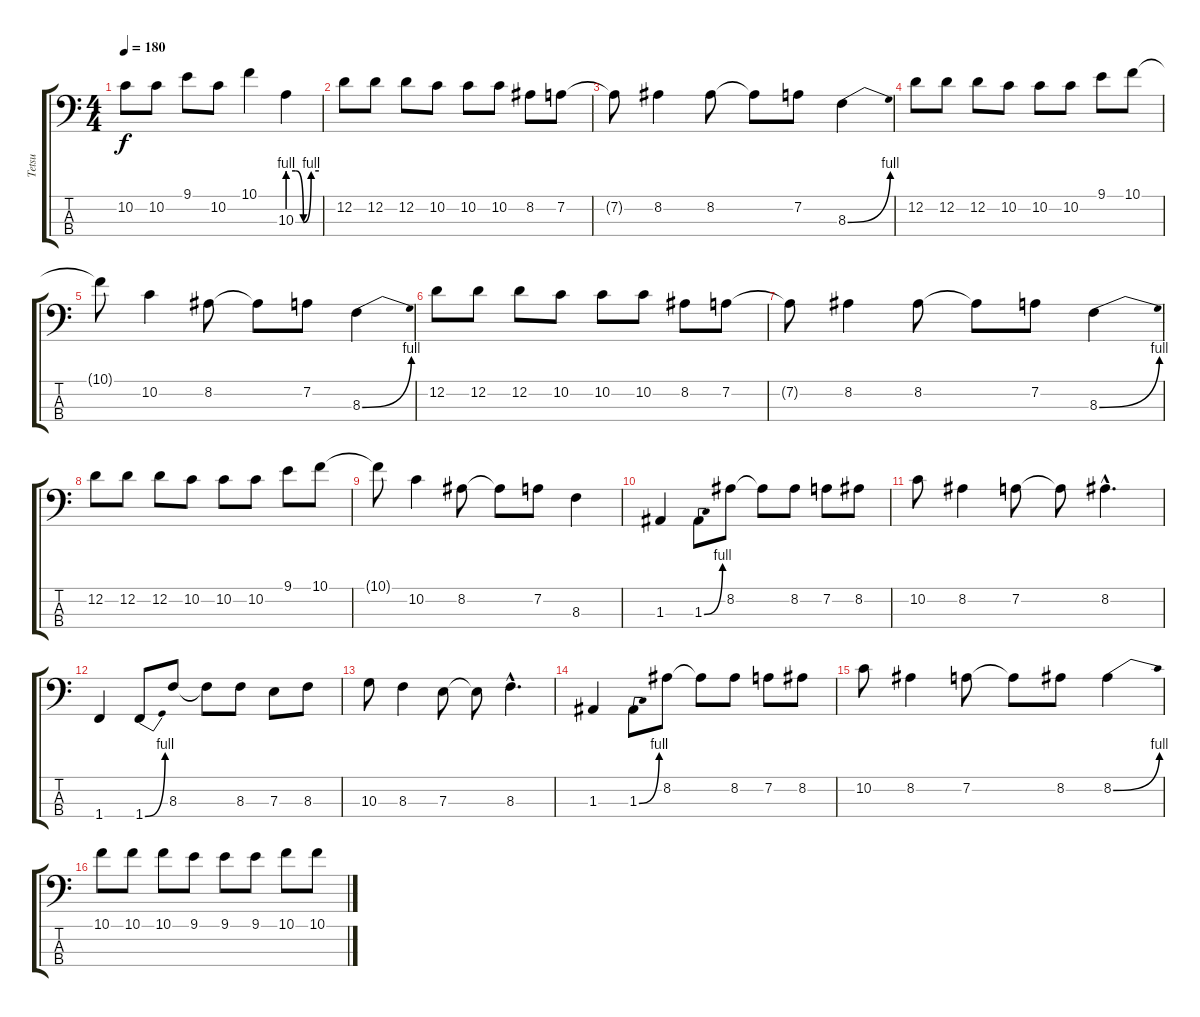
\track ("Tetsu" "Tetsu") {instrument electricbasspick}
\staff {score tabs}
\tuning (G2 D2 A1 E1) {hide}
\ts (4 4)
\tempo 180
\clef f4
\ks c
10.2{t}.8{dy f} 10.2.8 9.1.8 10.2.8 10.1.4 10.3{be (custom 0 4 15 4 30 0 45 4 60 4)}.4 |
12.2.8 12.2.8 12.2.8 10.2.8 10.2.8 10.2.8 8.2.8 7.2.8 |
7.2{t}.8 8.2.4 8.2.8 8.2{t}.8 7.2.8 8.3{be (bend 0 0 60 4)}.4 |
12.2.8 12.2.8 12.2.8 10.2.8 10.2.8 10.2.8 9.1.8 10.1.8 |
10.1{t}.8 10.2.4 8.2.8 8.2{t}.8 7.2.8 8.3{be (bend 0 0 60 4)}.4 |
12.2.8 12.2.8 12.2.8 10.2.8 10.2.8 10.2.8 8.2.8 7.2.8 |
7.2{t}.8 8.2.4 8.2.8 8.2{t}.8 7.2.8 8.3{be (bend 0 0 60 4)}.4 |
12.2.8 12.2.8 12.2.8 10.2.8 10.2.8 10.2.8 9.1.8 10.1.8 |
10.1{t}.8 10.2.4 8.2.8 8.2{t}.8 7.2.8 8.3.4 |
1.3.4 1.3{be (bend 0 0 60 4)}.8 8.2.8 8.2{t}.8 8.2.8 7.2.8 8.2.8 |
10.2.8 8.2.4 7.2.8 7.2{t}.8 8.2{hac}.4{d} |
1.4.4 1.4{be (bend 0 0 60 4)}.8 8.3.8 8.3{t}.8 8.3.8 7.3.8 8.3.8 |
10.3.8 8.3.4 7.3.8 7.3{t}.8 8.3{hac}.4{d} |
1.3.4 1.3{be (bend 0 0 60 4)}.8 8.2.8 8.2{t}.8 8.2.8 7.2.8 8.2.8 |
10.2.8 8.2.4 7.2.8 7.2{t}.8 8.2.8 8.2{be (bend 0 0 60 4)}.4 |
10.1.8 10.1.8 10.1.8 9.1.8 9.1.8 9.1.8 10.1.8 10.1.8
